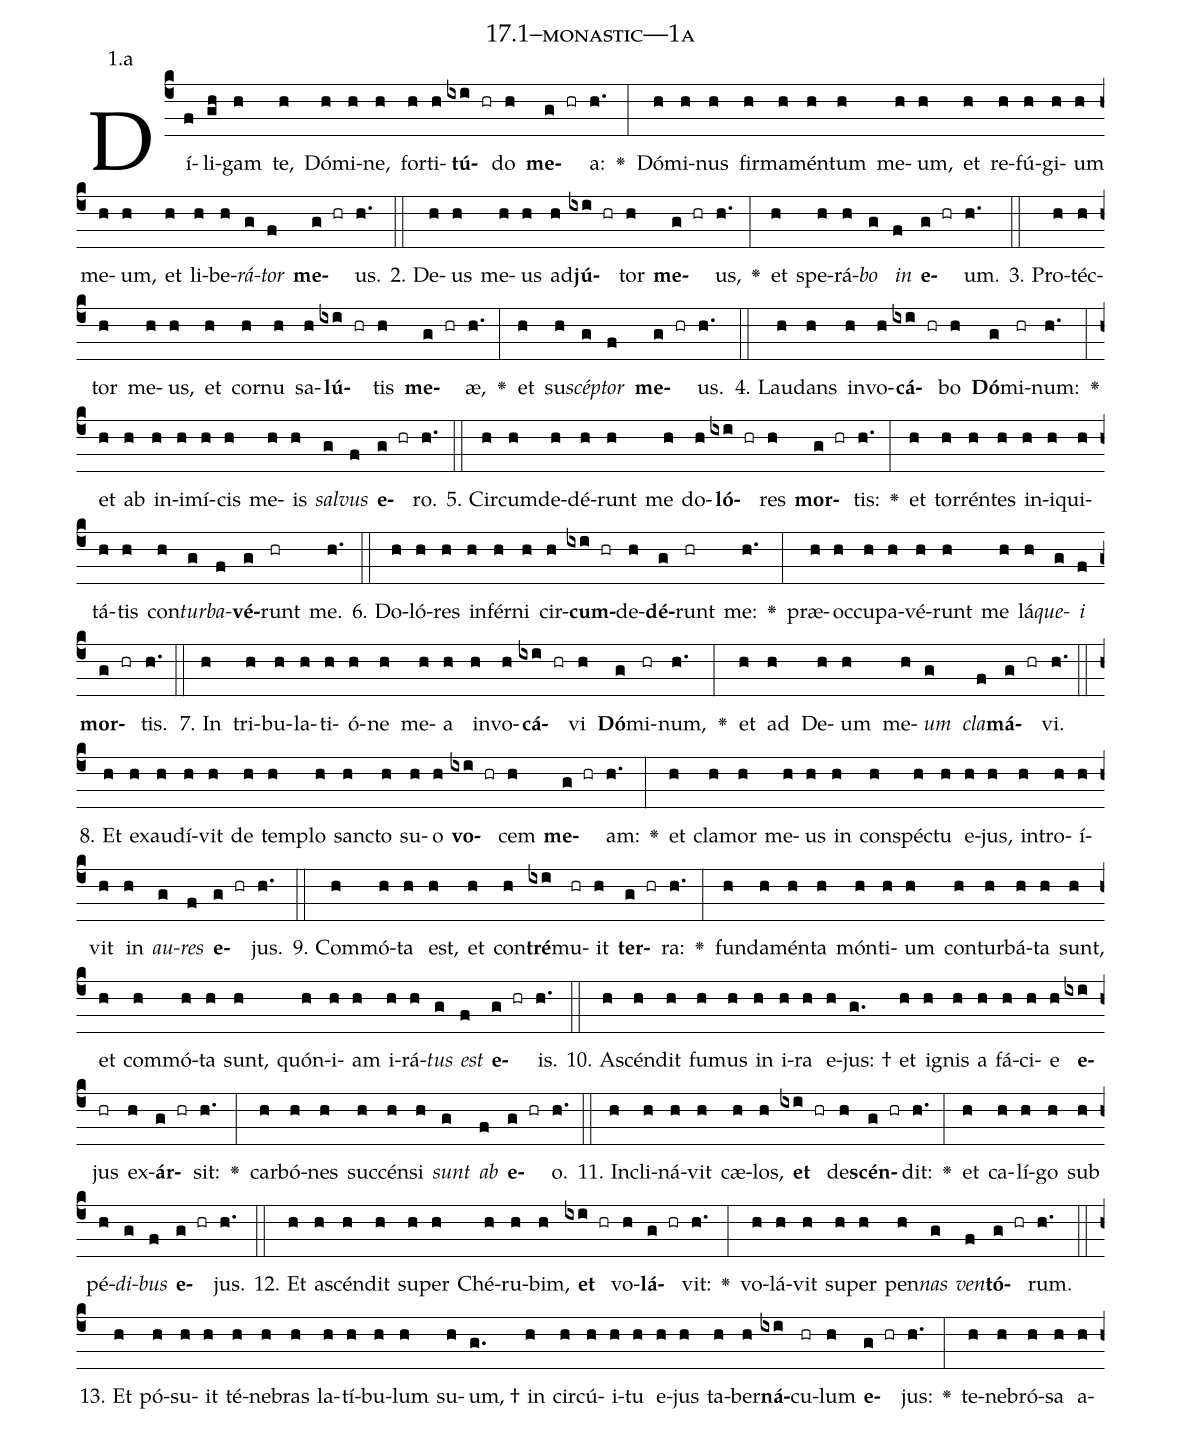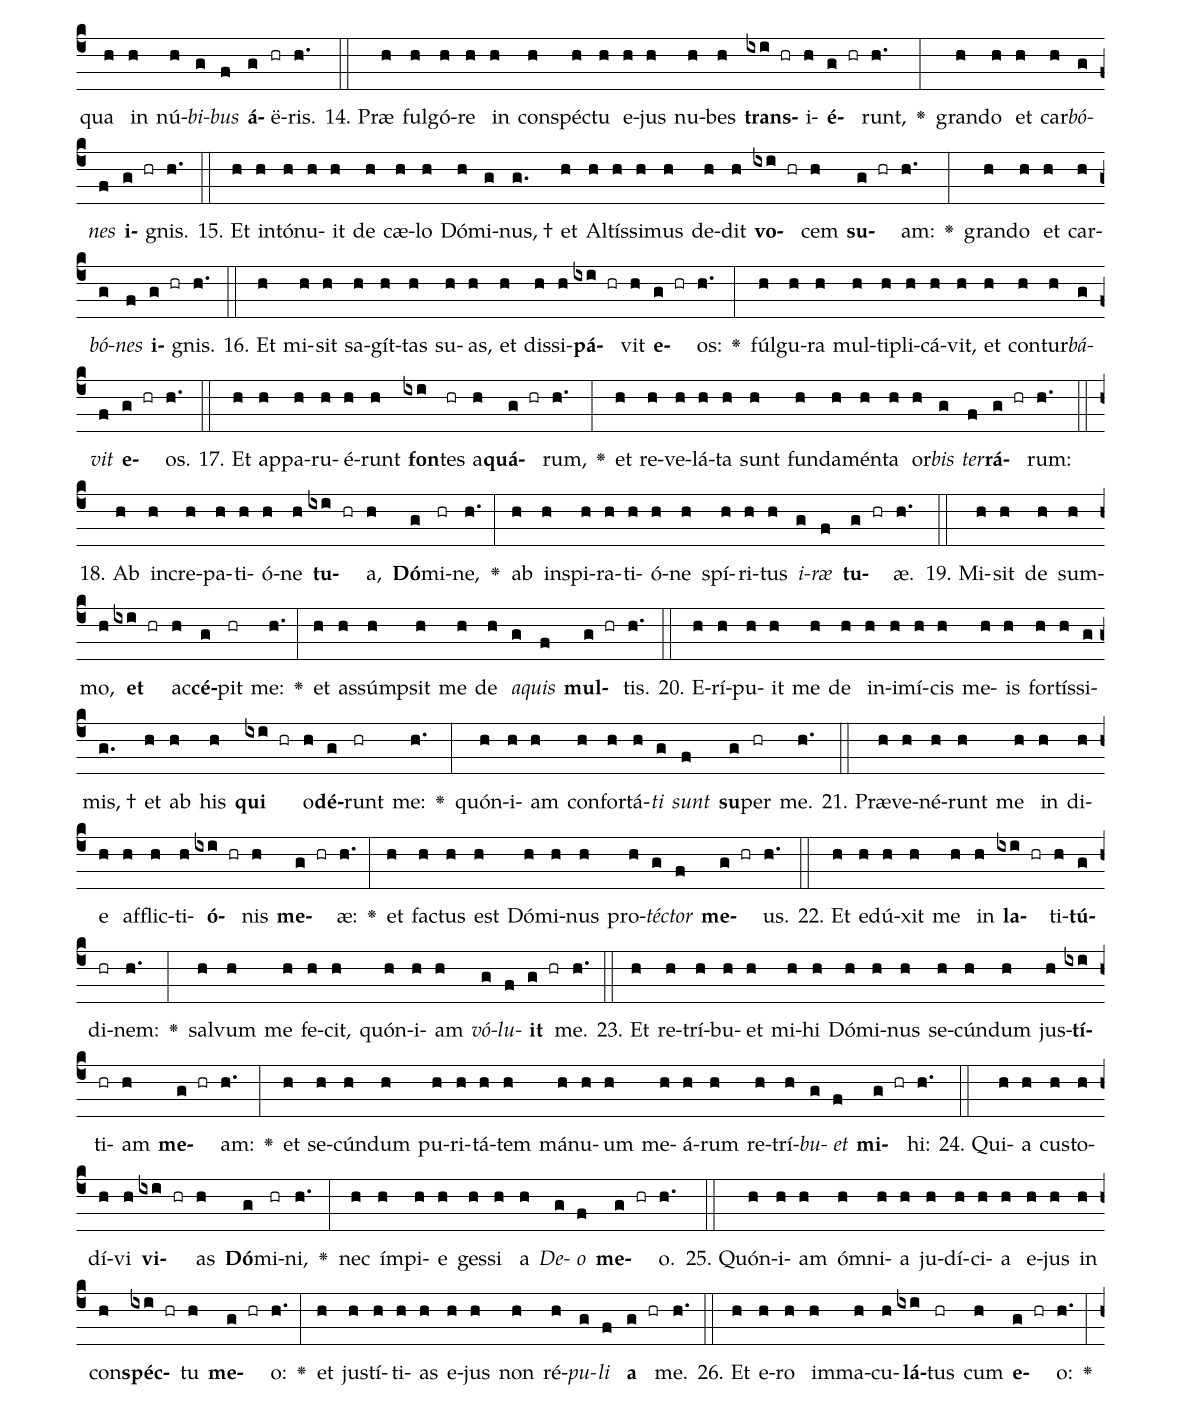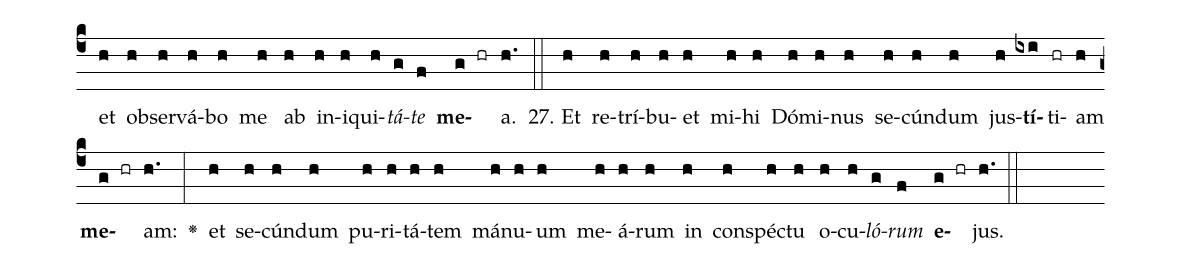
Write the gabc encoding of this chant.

name: 17.1--monastic---1a;
annotation: 1.a;
%%
(c4)Dí(f)li(gh)gam(h) te,(h) Dó(h)mi(h)ne,(h) for(h)ti(h)<b>tú</b>(ixi hr)do(h) <b>me</b>(g hr)a:(h.) <v>\greheightstar</v>(:) Dó(h)mi(h)nus(h) fir(h)ma(h)mén(h)tum(h) me(h)um,(h) et(h) re(h)fú(h)gi(h)um(h) me(h)um,(h) et(h) li(h)be(h)<i>rá</i>(g)<i>tor</i>(f) <b>me</b>(g hr)us.(h.) (::)
2. De(h)us(h) me(h)us(h) ad(h)<b>jú</b>(ixi hr)tor(h) <b>me</b>(g hr)us,(h.) <v>\greheightstar</v>(:) et(h) spe(h)rá(h)<i>bo</i>(g) <i>in</i>(f) <b>e</b>(g hr)um.(h.) (::)
3. Pro(h)téc(h)tor(h) me(h)us,(h) et(h) cor(h)nu(h) sa(h)<b>lú</b>(ixi hr)tis(h) <b>me</b>(g hr)æ,(h.) <v>\greheightstar</v>(:) et(h) su(h)<i>scép</i>(g)<i>tor</i>(f) <b>me</b>(g hr)us.(h.) (::)
4. Lau(h)dans(h) in(h)vo(h)<b>cá</b>(ixi hr)bo(h) <b>Dó</b>(g)mi(hr)num:(h.) <v>\greheightstar</v>(:) et(h) ab(h) in(h)i(h)mí(h)cis(h) me(h)is(h) <i>sal</i>(g)<i>vus</i>(f) <b>e</b>(g hr)ro.(h.) (::)
5. Cir(h)cum(h)de(h)dé(h)runt(h) me(h) do(h)<b>ló</b>(ixi hr)res(h) <b>mor</b>(g hr)tis:(h.) <v>\greheightstar</v>(:) et(h) tor(h)rén(h)tes(h) in(h)i(h)qui(h)tá(h)tis(h) con(h)<i>tur</i>(g)<i>ba</i>(f)<b>vé</b>(g)runt(hr) me.(h.) (::)
6. Do(h)ló(h)res(h) in(h)fér(h)ni(h) cir(h)<b>cum</b>(ixi hr)de(h)<b>dé</b>(g)runt(hr) me:(h.) <v>\greheightstar</v>(:) præ(h)oc(h)cu(h)pa(h)vé(h)runt(h) me(h) lá(h)<i>que</i>(g)<i>i</i>(f) <b>mor</b>(g hr)tis.(h.) (::)
7. In(h) tri(h)bu(h)la(h)ti(h)ó(h)ne(h) me(h)a(h) in(h)vo(h)<b>cá</b>(ixi hr)vi(h) <b>Dó</b>(g)mi(hr)num,(h.) <v>\greheightstar</v>(:) et(h) ad(h) De(h)um(h) me(h)<i>um</i>(g) <i>cla</i>(f)<b>má</b>(g hr)vi.(h.) (::)
8. Et(h) ex(h)au(h)dí(h)vit(h) de(h) tem(h)plo(h) sanc(h)to(h) su(h)o(h) <b>vo</b>(ixi hr)cem(h) <b>me</b>(g hr)am:(h.) <v>\greheightstar</v>(:) et(h) cla(h)mor(h) me(h)us(h) in(h) con(h)spéc(h)tu(h) e(h)jus,(h) in(h)tro(h)í(h)vit(h) in(h) <i>au</i>(g)<i>res</i>(f) <b>e</b>(g hr)jus.(h.) (::)
9. Com(h)mó(h)ta(h) est,(h) et(h) con(h)<b>tré</b>(ixi)mu(hr)it(h) <b>ter</b>(g hr)ra:(h.) <v>\greheightstar</v>(:) fun(h)da(h)mén(h)ta(h) món(h)ti(h)um(h) con(h)tur(h)bá(h)ta(h) sunt,(h) et(h) com(h)mó(h)ta(h) sunt,(h) quón(h)i(h)am(h) i(h)rá(h)<i>tus</i>(g) <i>est</i>(f) <b>e</b>(g hr)is.(h.) (::)
10. A(h)scén(h)dit(h) fu(h)mus(h) in(h) i(h)ra(h) e(h)jus: †(g.) et(h) i(h)gnis(h) a(h) fá(h)ci(h)e(h) <b>e</b>(ixi)jus(hr) ex(h)<b>ár</b>(g hr)sit:(h.) <v>\greheightstar</v>(:) car(h)bó(h)nes(h) suc(h)cén(h)si(h) <i>sunt</i>(g) <i>ab</i>(f) <b>e</b>(g hr)o.(h.) (::)
11. In(h)cli(h)ná(h)vit(h) cæ(h)los,(h) <b>et</b>(ixi hr) de(h)<b>scén</b>(g hr)dit:(h.) <v>\greheightstar</v>(:) et(h) ca(h)lí(h)go(h) sub(h) pé(h)<i>di</i>(g)<i>bus</i>(f) <b>e</b>(g hr)jus.(h.) (::)
12. Et(h) a(h)scén(h)dit(h) su(h)per(h) Ché(h)ru(h)bim,(h) <b>et</b>(ixi hr) vo(h)<b>lá</b>(g hr)vit:(h.) <v>\greheightstar</v>(:) vo(h)lá(h)vit(h) su(h)per(h) pen(h)<i>nas</i>(g) <i>ven</i>(f)<b>tó</b>(g hr)rum.(h.) (::)
13. Et(h) pó(h)su(h)it(h) té(h)ne(h)bras(h) la(h)tí(h)bu(h)lum(h) su(h)um, †(g.) in(h) cir(h)cú(h)i(h)tu(h) e(h)jus(h) ta(h)ber(h)<b>ná</b>(ixi)cu(hr)lum(h) <b>e</b>(g hr)jus:(h.) <v>\greheightstar</v>(:) te(h)ne(h)bró(h)sa(h) a(h)qua(h) in(h) nú(h)<i>bi</i>(g)<i>bus</i>(f) <b>á</b>(g)ë(hr)ris.(h.) (::)
14. Præ(h) ful(h)gó(h)re(h) in(h) con(h)spéc(h)tu(h) e(h)jus(h) nu(h)bes(h) <b>trans</b>(ixi hr)i(h)<b>é</b>(g hr)runt,(h.) <v>\greheightstar</v>(:) gran(h)do(h) et(h) car(h)<i>bó</i>(g)<i>nes</i>(f) <b>i</b>(g hr)gnis.(h.) (::)
15. Et(h) in(h)tó(h)nu(h)it(h) de(h) cæ(h)lo(h) Dó(h)mi(g)nus, †(g.) et(h) Al(h)tís(h)si(h)mus(h) de(h)dit(h) <b>vo</b>(ixi hr)cem(h) <b>su</b>(g hr)am:(h.) <v>\greheightstar</v>(:) gran(h)do(h) et(h) car(h)<i>bó</i>(g)<i>nes</i>(f) <b>i</b>(g hr)gnis.(h.) (::)
16. Et(h) mi(h)sit(h) sa(h)gít(h)tas(h) su(h)as,(h) et(h) dis(h)si(h)<b>pá</b>(ixi hr)vit(h) <b>e</b>(g hr)os:(h.) <v>\greheightstar</v>(:) fúl(h)gu(h)ra(h) mul(h)ti(h)pli(h)cá(h)vit,(h) et(h) con(h)tur(h)<i>bá</i>(g)<i>vit</i>(f) <b>e</b>(g hr)os.(h.) (::)
17. Et(h) ap(h)pa(h)ru(h)é(h)runt(h) <b>fon</b>(ixi)tes(hr) a(h)<b>quá</b>(g hr)rum,(h.) <v>\greheightstar</v>(:) et(h) re(h)ve(h)lá(h)ta(h) sunt(h) fun(h)da(h)mén(h)ta(h) or(h)<i>bis</i>(g) <i>ter</i>(f)<b>rá</b>(g hr)rum:(h.) (::)
18. Ab(h) in(h)cre(h)pa(h)ti(h)ó(h)ne(h) <b>tu</b>(ixi hr)a,(h) <b>Dó</b>(g)mi(hr)ne,(h.) <v>\greheightstar</v>(:) ab(h) in(h)spi(h)ra(h)ti(h)ó(h)ne(h) spí(h)ri(h)tus(h) <i>i</i>(g)<i>ræ</i>(f) <b>tu</b>(g hr)æ.(h.) (::)
19. Mi(h)sit(h) de(h) sum(h)mo,(h) <b>et</b>(ixi hr) ac(h)<b>cé</b>(g)pit(hr) me:(h.) <v>\greheightstar</v>(:) et(h) as(h)súmp(h)sit(h) me(h) de(h) <i>a</i>(g)<i>quis</i>(f) <b>mul</b>(g hr)tis.(h.) (::)
20. E(h)rí(h)pu(h)it(h) me(h) de(h) in(h)i(h)mí(h)cis(h) me(h)is(h) for(h)tís(h)si(g)mis, †(g.) et(h) ab(h) his(h) <b>qui</b>(ixi hr) o(h)<b>dé</b>(g)runt(hr) me:(h.) <v>\greheightstar</v>(:) quón(h)i(h)am(h) con(h)for(h)tá(h)<i>ti</i>(g) <i>sunt</i>(f) <b>su</b>(g)per(hr) me.(h.) (::)
21. Præ(h)ve(h)né(h)runt(h) me(h) in(h) di(h)e(h) af(h)flic(h)ti(h)<b>ó</b>(ixi hr)nis(h) <b>me</b>(g hr)æ:(h.) <v>\greheightstar</v>(:) et(h) fac(h)tus(h) est(h) Dó(h)mi(h)nus(h) pro(h)<i>téc</i>(g)<i>tor</i>(f) <b>me</b>(g hr)us.(h.) (::)
22. Et(h) e(h)dú(h)xit(h) me(h) in(h) <b>la</b>(ixi hr)ti(h)<b>tú</b>(g)di(hr)nem:(h.) <v>\greheightstar</v>(:) sal(h)vum(h) me(h) fe(h)cit,(h) quón(h)i(h)am(h) <i>vó</i>(g)<i>lu</i>(f)<b>it</b>(g hr) me.(h.) (::)
23. Et(h) re(h)trí(h)bu(h)et(h) mi(h)hi(h) Dó(h)mi(h)nus(h) se(h)cún(h)dum(h) jus(h)<b>tí</b>(ixi)ti(hr)am(h) <b>me</b>(g hr)am:(h.) <v>\greheightstar</v>(:) et(h) se(h)cún(h)dum(h) pu(h)ri(h)tá(h)tem(h) má(h)nu(h)um(h) me(h)á(h)rum(h) re(h)trí(h)<i>bu</i>(g)<i>et</i>(f) <b>mi</b>(g hr)hi:(h.) (::)
24. Qui(h)a(h) cus(h)to(h)dí(h)vi(h) <b>vi</b>(ixi hr)as(h) <b>Dó</b>(g)mi(hr)ni,(h.) <v>\greheightstar</v>(:) nec(h) ím(h)pi(h)e(h) ges(h)si(h) a(h) <i>De</i>(g)<i>o</i>(f) <b>me</b>(g hr)o.(h.) (::)
25. Quón(h)i(h)am(h) óm(h)ni(h)a(h) ju(h)dí(h)ci(h)a(h) e(h)jus(h) in(h) con(h)<b>spéc</b>(ixi hr)tu(h) <b>me</b>(g hr)o:(h.) <v>\greheightstar</v>(:) et(h) jus(h)tí(h)ti(h)as(h) e(h)jus(h) non(h) ré(h)<i>pu</i>(g)<i>li</i>(f) <b>a</b>(g hr) me.(h.) (::)
26. Et(h) e(h)ro(h) im(h)ma(h)cu(h)<b>lá</b>(ixi)tus(hr) cum(h) <b>e</b>(g hr)o:(h.) <v>\greheightstar</v>(:) et(h) ob(h)ser(h)vá(h)bo(h) me(h) ab(h) in(h)i(h)qui(h)<i>tá</i>(g)<i>te</i>(f) <b>me</b>(g hr)a.(h.) (::)
27. Et(h) re(h)trí(h)bu(h)et(h) mi(h)hi(h) Dó(h)mi(h)nus(h) se(h)cún(h)dum(h) jus(h)<b>tí</b>(ixi)ti(hr)am(h) <b>me</b>(g hr)am:(h.) <v>\greheightstar</v>(:) et(h) se(h)cún(h)dum(h) pu(h)ri(h)tá(h)tem(h) má(h)nu(h)um(h) me(h)á(h)rum(h) in(h) con(h)spéc(h)tu(h) o(h)cu(h)<i>ló</i>(g)<i>rum</i>(f) <b>e</b>(g hr)jus.(h.) (::)
